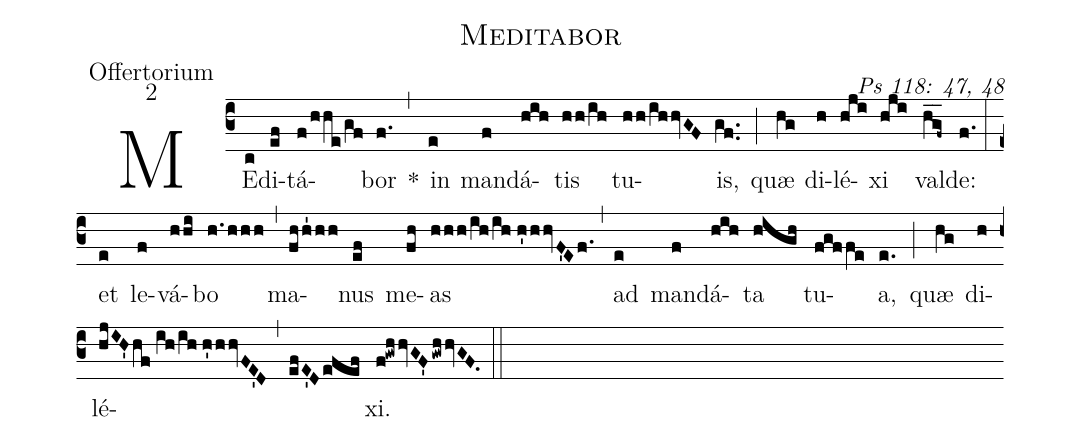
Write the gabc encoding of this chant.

name: Meditabor;
office-part: Offertorium;
mode: 2;
commentary: Ps 118: 47, 48;
%%
(c3) ME(c)di(ef)tá(f/hhe/gf)bor(f.) *(,) in(e) man(f)dá(hih)tis(hh/ih) tu(hh/ihhvGF)is,(gf..) (;) quæ(hg) di(h)lé(hji)xi(hji) val(h_g_f~)de:(f.) (:)
et(e) le(f)vá(hhi)bo(h.hhh) (,) ma(fhh'1hh)nus(ef) me(fh)as(hhh/ih/!ih//h'hhvF'Ef.) (,) ad(e) man(f)dá(hih)ta(high) tu(fgffe)a,(e.) (;) quæ(hg) di(h)lé(hjIH'/!hf//ih/!ih//h'hhvFE'D)(,)(efE'Defef)xi.(f!gwhhvGF'gwhhvGF.) (::)
